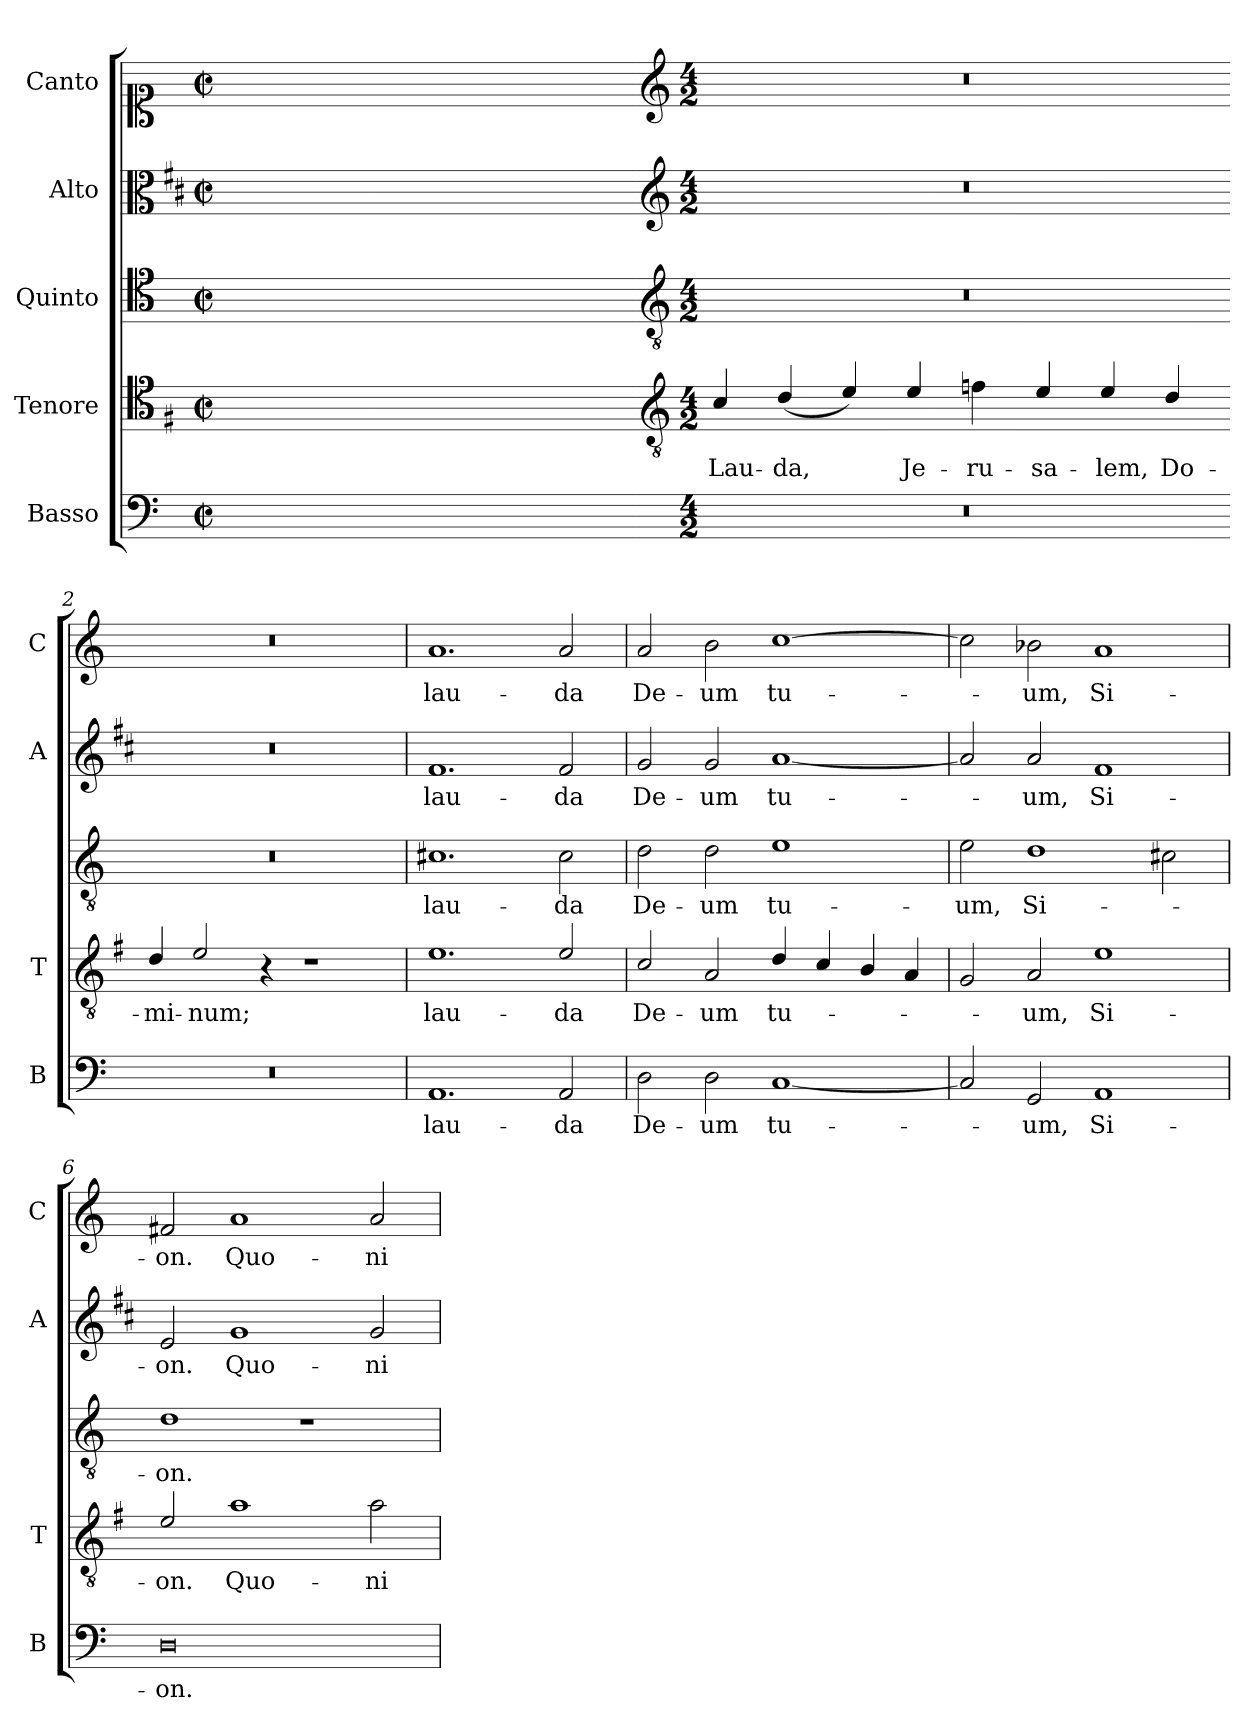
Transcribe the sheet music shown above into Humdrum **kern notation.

**kern	**text	**kern	**text	**kern	**text	**kern	**text	**kern	**text
*part5	*part5	*part4	*part4	*part3	*part3	*part2	*part2	*part1	*part1
*staff5	*staff5	*staff4	*staff4	*staff3	*staff3	*staff2	*staff2	*staff1	*staff1
*I"Basso	*	*I"Tenore	*	*I"Quinto	*	*I"Alto	*	*I"Canto	*
*I'B	*	*I'T	*	*	*	*I'A	*	*I'C	*
*clefF4	*	*clefC4	*	*clefC4	*	*clefC3	*	*clefC1	*
*	*	*ITrd4c7	*	*	*	*ITrd1c2	*	*	*
*k[]	*	*k[]	*	*k[]	*	*k[]	*	*k[]	*
*C:	*	*C:	*	*C:	*	*C:	*	*C:	*
*M2/2	*	*M2/2	*	*M2/2	*	*M2/2	*	*M2/2	*
*met(c|)	*	*met(c|)	*	*met(c|)	*	*met(c|)	*	*met(c|)	*
=	=	=	=	=	=	=	=	=	=
1ryy	.	1ryy	.	1ryy	.	1ryy	.	1ryy	.
=1X-	=1X-	=1X-	=1X-	=1X-	=1X-	=1X-	=1X-	=1X-	=1X-
4ryy	.	4ryy	.	4ryy	.	4ryy	.	4ryy	.
4ryy	.	4ryy	.	4ryy	.	4ryy	.	4ryy	.
4ryy	.	4ryy	.	4ryy	.	4ryy	.	4ryy	.
4ryy	.	4ryy	.	4ryy	.	4ryy	.	4ryy	.
=1-	=1-	=1-	=1-	=1-	=1-	=1-	=1-	=1-	=1-
*	*	*clefGv2	*	*clefGv2	*	*clefG2	*	*clefG2	*
*M4/2	*	*M4/2	*	*M4/2	*	*M4/2	*	*M4/2	*
!	!	!	!LO:LY:b	!	!	!	!	!	!
0r	.	4F/	Lau-	0r	.	0r	.	0r	.
!	!	!	!LO:LY:b	!	!	!	!	!	!
.	.	(<4G/	-da,	.	.	.	.	.	.
.	.	4A/)	.	.	.	.	.	.	.
!	!	!	!LO:LY:b	!	!	!	!	!	!
.	.	4A/	Je-	.	.	.	.	.	.
!	!	!	!LO:LY:b	!	!	!	!	!	!
.	.	4B-X\	-ru-	.	.	.	.	.	.
!	!	!	!LO:LY:b	!	!	!	!	!	!
.	.	4A/	-sa-	.	.	.	.	.	.
!	!	!	!LO:LY:b	!	!	!	!	!	!
.	.	4A/	-lem,	.	.	.	.	.	.
!	!	!	!LO:LY:b	!	!	!	!	!	!
.	.	4G/	Do-	.	.	.	.	.	.
=2-	=2-	=2-	=2-	=2-	=2-	=2-	=2-	=2-	=2-
!	!	!	!LO:LY:b	!	!	!	!	!	!
0r	.	4G/	-mi-	0r	.	0r	.	0r	.
!	!	!	!LO:LY:b	!	!	!	!	!	!
.	.	2A/	-num;	.	.	.	.	.	.
.	.	4r	.	.	.	.	.	.	.
.	.	1r	.	.	.	.	.	.	.
=3	=3	=3	=3	=3	=3	=3	=3	=3	=3
!	!LO:LY:b	!	!LO:LY:b	!	!LO:LY:b	!	!LO:LY:b	!	!LO:LY:b
1.AA	lau-	1.A	lau-	1.c#X	lau-	1.e	lau-	1.a	lau-
!	!LO:LY:b	!	!LO:LY:b	!	!LO:LY:b	!	!LO:LY:b	!	!LO:LY:b
2AA/	-da	2A/	-da	2c#\	-da	2e/	-da	2a/	-da
=4	=4	=4	=4	=4	=4	=4	=4	=4	=4
!	!LO:LY:b	!	!LO:LY:b	!	!LO:LY:b	!	!LO:LY:b	!	!LO:LY:b
2D\	De-	2F/	De-	2d\	De-	2f/	De-	2a/	De-
!	!LO:LY:b	!	!LO:LY:b	!	!LO:LY:b	!	!LO:LY:b	!	!LO:LY:b
2D\	-um	2D/	-um	2d\	-um	2f/	-um	2b\	-um
!	!LO:LY:b	!	!LO:LY:b	!	!LO:LY:b	!	!LO:LY:b	!	!LO:LY:b
[1C	tu-	4G/	tu-	1e	tu-	[1g	tu-	[1cc	tu-
.	.	4F/	.	.	.	.	.	.	.
.	.	4E/	.	.	.	.	.	.	.
.	.	4D/	.	.	.	.	.	.	.
!!LO:LB:g=z
=5	=5	=5	=5	=5	=5	=5	=5	=5	=5
!	!	!	!	!	!LO:LY:b	!	!	!	!
2C/]	.	2C/	.	2e\	-um,	2g/]	.	2cc\]	.
!	!LO:LY:b	!	!LO:LY:b	!	!LO:LY:b	!	!LO:LY:b	!	!LO:LY:b
2GG/	-um,	2D/	-um,	1d	Si-	2g/	-um,	2b-X\	-um,
!	!LO:LY:b	!	!LO:LY:b	!	!	!	!LO:LY:b	!	!LO:LY:b
1AA	Si-	1A	Si-	.	.	1e	Si-	1a	Si-
.	.	.	.	2c#X\	.	.	.	.	.
=6	=6	=6	=6	=6	=6	=6	=6	=6	=6
!	!LO:LY:b	!	!LO:LY:b	!	!LO:LY:b	!	!LO:LY:b	!	!LO:LY:b
0D	-on.	2A/	-on.	1d	-on.	2d/	-on.	2f#X/	-on.
!	!	!	!LO:LY:b	!	!	!	!LO:LY:b	!	!LO:LY:b
.	.	1d	Quo-	.	.	1f	Quo-	1a	Quo-
.	.	.	.	1r	.	.	.	.	.
!	!	!	!LO:LY:b	!	!	!	!LO:LY:b	!	!LO:LY:b
.	.	2d\	-ni-	.	.	2f/	-ni-	2a/	-ni-
=	=	=	=	=	=	=	=	=	=
*-	*-	*-	*-	*-	*-	*-	*-	*-	*-
